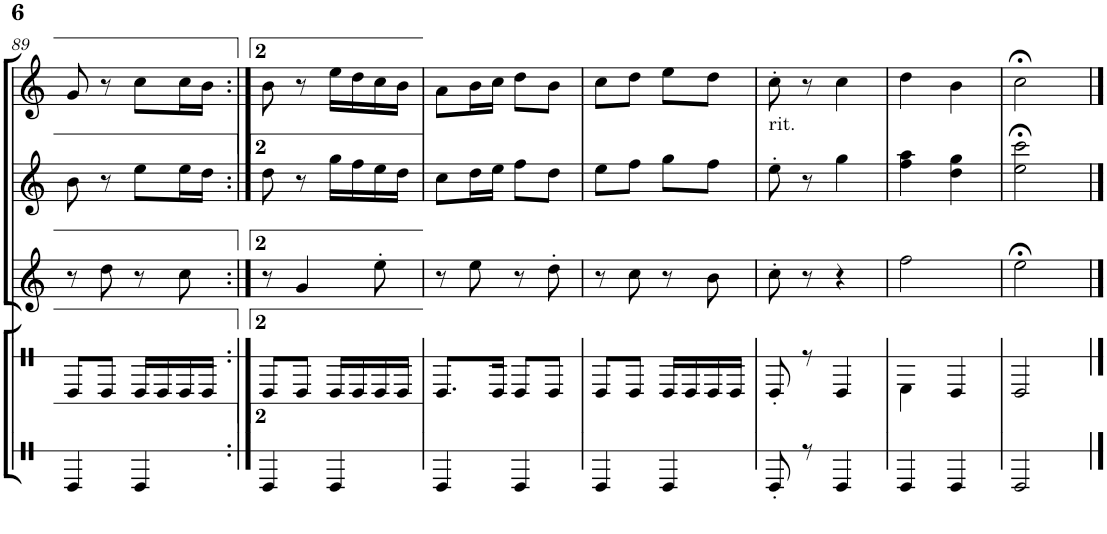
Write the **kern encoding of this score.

**kern	**kern	**kern	**kern	**kern
*part5	*part4	*part3	*part2	*part1
*staff5	*staff4	*staff3	*staff2	*staff1
*I"Timbal Fondo	*I"Timbal	*I"Tarota	*I"Gralla 2	*I"Gralla 1
!!LO:PB:g=z
*clefX	*clefX	*clefG2	*clefG2	*clefG2
*k[]	*k[]	*k[]	*k[]	*k[]
*M2/4	*M2/4	*M2/4	*M2/4	*M2/4
=89	=89	=89	=89	=89
4e/	8e/L	8r	8b\	8g/
.	8e/J	8dd\	8r	8r
4e/	16e/LL	8r	8ee\L	8cc\L
.	16e/	.	.	.
.	16e/	8cc\	16ee\L	16cc\L
.	16e/JJ	.	16dd\JJ	16b\JJ
=90:|!	=90:|!	=90:|!	=90:|!	=90:|!
4e/	8e/L	8r	8dd\	8b\
.	8e/J	4g/	8r	8r
4e/	16e/LL	.	16gg\LL	16ee\LL
.	16e/	.	16ff\	16dd\
.	16e/	8ee'\	16ee\	16cc\
.	16e/JJ	.	16dd\JJ	16b\JJ
=91	=91	=91	=91	=91
4e/	8.e/L	8r	8cc\L	8a\L
.	.	8ee\	16dd\L	16b\L
.	16e/Jk	.	16ee\JJ	16cc\JJ
4e/	8e/L	8r	8ff\L	8dd\L
.	8e/J	8dd'\	8dd\J	8b\J
=92	=92	=92	=92	=92
4e/	8e/L	8r	8ee\L	8cc\L
.	8e/J	8cc\	8ff\J	8dd\J
4e/	16e/LL	8r	8gg\L	8ee\L
.	16e/	.	.	.
.	16e/	8b\	8ff\J	8dd\J
.	16e/JJ	.	.	.
=93	=93	=93	=93	=93
!	!	!	!	!LO:TX:b:t=rit.
8e'/	8e'/	8cc'\	8ee'\	8cc'\
8r	8r	8r	8r	8r
4e/	4e/	4r	4gg\	4cc\
=94	=94	=94	=94	=94
4e/	4f\	2ff\	4ff\ 4aa\	4dd\
4e/	4e/	.	4dd\ 4gg\	4b\
=95	=95	=95	=95	=95
2e/	2e/	2ee;<\	2ee\;< 2ccc\;<	2cc;<\
==	==	==	==	==
*-	*-	*-	*-	*-
